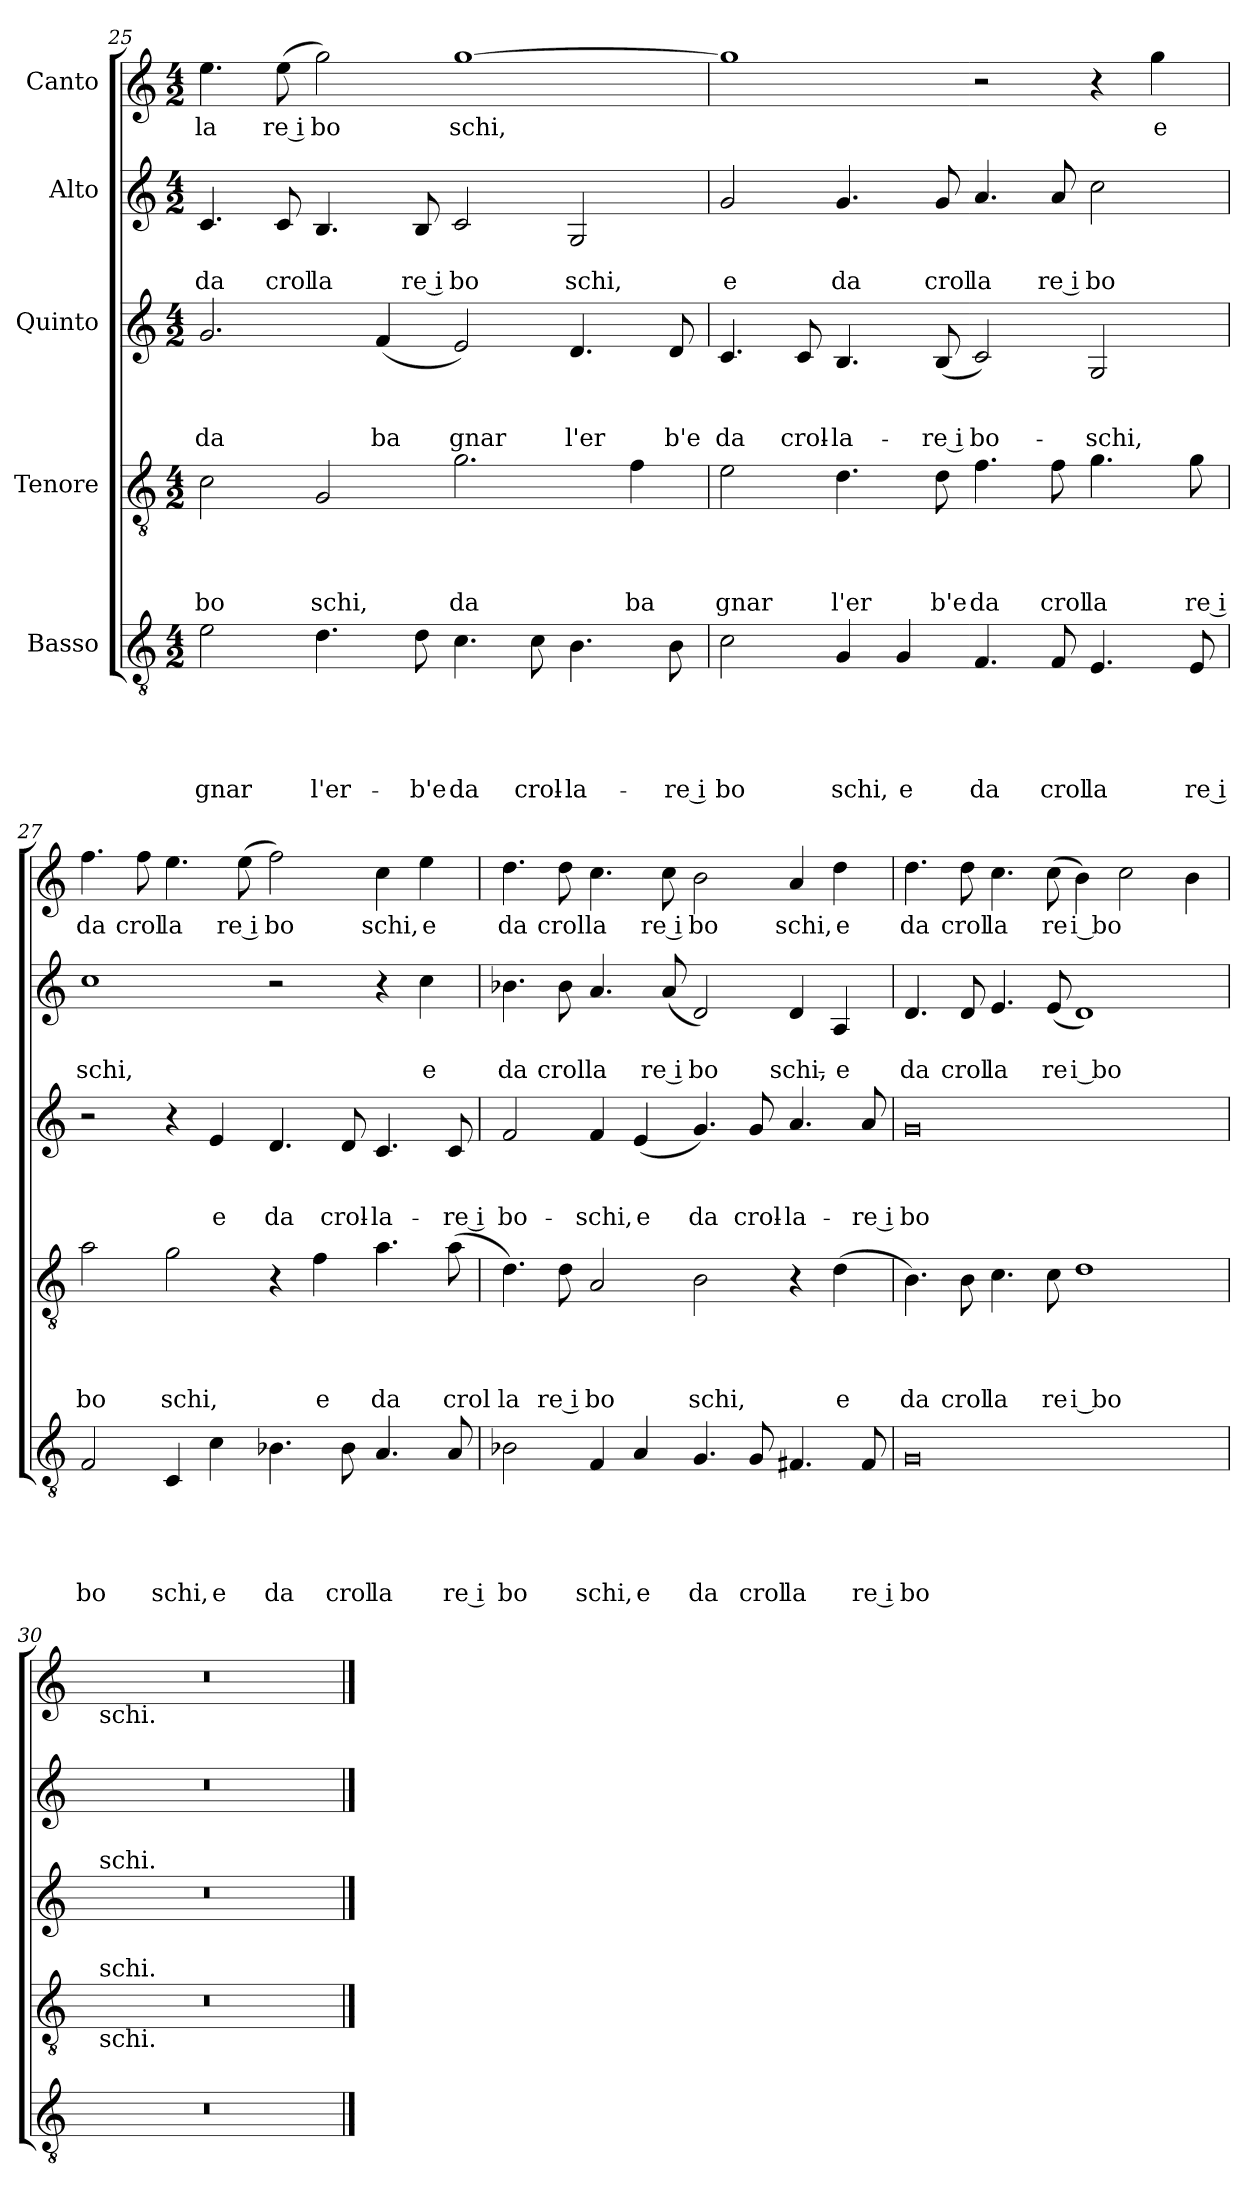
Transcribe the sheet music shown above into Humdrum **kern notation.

**kern	**text	**text	**text	**text	**text	**kern	**text	**text	**text	**text	**kern	**text	**text	**text	**kern	**text	**text	**kern	**text
*part5	*part5	*part5	*part5	*part5	*part5	*part4	*part4	*part4	*part4	*part4	*part3	*part3	*part3	*part3	*part2	*part2	*part2	*part1	*part1
*staff5	*staff5	*staff5	*staff5	*staff5	*staff5	*staff4	*staff4	*staff4	*staff4	*staff4	*staff3	*staff3	*staff3	*staff3	*staff2	*staff2	*staff2	*staff1	*staff1
*I"Basso	*	*	*	*	*	*I"Tenore	*	*	*	*	*I"Quinto	*	*	*	*I"Alto	*	*	*I"Canto	*
*clefGv2	*	*	*	*	*	*clefGv2	*	*	*	*	*clefG2	*	*	*	*clefG2	*	*	*clefG2	*
*k[]	*	*	*	*	*	*k[]	*	*	*	*	*k[]	*	*	*	*k[]	*	*	*k[]	*
*C:	*	*	*	*	*	*C:	*	*	*	*	*C:	*	*	*	*C:	*	*	*C:	*
*M4/2	*	*	*	*	*	*M4/2	*	*	*	*	*M4/2	*	*	*	*M4/2	*	*	*M4/2	*
=25	=25	=25	=25	=25	=25	=25	=25	=25	=25	=25	=25	=25	=25	=25	=25	=25	=25	=25	=25
!	!	!	!	!	!LO:LY:b	!	!	!	!	!LO:LY:b	!	!	!	!LO:LY:b	!	!	!LO:LY:b	!	!LO:LY:b
2e\	.	.	.	.	-gnar	2c\	.	.	.	bo	2.g/	.	.	da	4.c/	.	da	4.ee\	la
!	!	!	!	!	!	!	!	!	!	!	!	!	!	!	!	!	!LO:LY:b	!	!LO:LY:b:rj
.	.	.	.	.	.	.	.	.	.	.	.	.	.	.	8c/	.	crol	(<8ee\	re i
!	!	!	!	!	!LO:LY:b	!	!	!	!	!LO:LY:b	!	!	!	!	!	!	!LO:LY:b	!	!LO:LY:b
4.d\	.	.	.	.	l'er-	2G/	.	.	.	schi,	.	.	.	.	4.B/	.	la	2gg\)	bo
!	!	!	!	!	!	!	!	!	!	!	!	!	!	!LO:LY:b	!	!	!	!	!
.	.	.	.	.	.	.	.	.	.	.	(4f/	.	.	ba	.	.	.	.	.
!	!	!	!	!	!LO:LY:b	!	!	!	!	!	!	!	!	!	!	!	!LO:LY:b:rj	!	!
8d\	.	.	.	.	-b'e	.	.	.	.	.	.	.	.	.	8B/	.	re i	.	.
!	!	!	!	!	!LO:LY:b	!	!	!	!	!LO:LY:b	!	!	!	!LO:LY:b	!	!	!LO:LY:b	!	!LO:LY:b
4.c\	.	.	.	.	da	2.g\	.	.	.	da	2e/)	.	.	gnar	2c/	.	bo	[<1gg	schi,
!	!	!	!	!	!LO:LY:b	!	!	!	!	!	!	!	!	!	!	!	!	!	!
8c\	.	.	.	.	crol-	.	.	.	.	.	.	.	.	.	.	.	.	.	.
!	!	!	!	!	!LO:LY:b	!	!	!	!	!	!	!	!	!LO:LY:b	!	!	!LO:LY:b	!	!
4.B\	.	.	.	.	-la-	.	.	.	.	.	4.d/	.	.	l'er	2G/	.	schi,	.	.
!	!	!	!	!	!	!	!	!	!	!LO:LY:b	!	!	!	!	!	!	!	!	!
.	.	.	.	.	.	4f\	.	.	.	ba	.	.	.	.	.	.	.	.	.
!	!	!	!	!	!LO:LY:b:rj	!	!	!	!	!	!	!	!	!LO:LY:b	!	!	!	!	!
8B\	.	.	.	.	-re i	.	.	.	.	.	8d/	.	.	b'e	.	.	.	.	.
!!LO:LB:g=z
=26	=26	=26	=26	=26	=26	=26	=26	=26	=26	=26	=26	=26	=26	=26	=26	=26	=26	=26	=26
!	!	!	!	!	!LO:LY:b	!	!	!	!	!LO:LY:b	!	!	!	!LO:LY:b	!	!	!LO:LY:b	!	!
2c\	.	.	.	.	bo	2e\	.	.	.	gnar	4.c/	.	.	da	2g/	.	e	1gg]	.
!	!	!	!	!	!	!	!	!	!	!	!	!	!	!LO:LY:b	!	!	!	!	!
.	.	.	.	.	.	.	.	.	.	.	8c/	.	.	crol-	.	.	.	.	.
!	!	!	!	!	!LO:LY:b	!	!	!	!	!LO:LY:b	!	!	!	!LO:LY:b	!	!	!LO:LY:b	!	!
4G/	.	.	.	.	schi,	4.d\	.	.	.	l'er	4.B/	.	.	-la-	4.g/	.	da	.	.
!	!	!	!	!	!LO:LY:b	!	!	!	!	!	!	!	!	!	!	!	!	!	!
4G/	.	.	.	.	e	.	.	.	.	.	.	.	.	.	.	.	.	.	.
!	!	!	!	!	!	!	!	!	!	!LO:LY:b	!	!	!	!LO:LY:b:rj	!	!	!LO:LY:b	!	!
.	.	.	.	.	.	8d\	.	.	.	b'e	(<8B/	.	.	-re i	8g/	.	crol	.	.
!	!	!	!	!	!LO:LY:b	!	!	!	!	!LO:LY:b	!	!	!	!LO:LY:b	!	!	!LO:LY:b	!	!
4.F/	.	.	.	.	da	4.f\	.	.	.	da	2c/)	.	.	bo-	4.a/	.	la	2r	.
!	!	!	!	!	!LO:LY:b	!	!	!	!	!LO:LY:b	!	!	!	!	!	!	!LO:LY:b:rj	!	!
8F/	.	.	.	.	crol	8f\	.	.	.	crol	.	.	.	.	8a/	.	re i	.	.
!	!	!	!	!	!LO:LY:b	!	!	!	!	!LO:LY:b	!	!	!	!LO:LY:b	!	!	!LO:LY:b	!	!
4.E/	.	.	.	.	la	4.g\	.	.	.	la	2G/	.	.	-schi,	2cc\	.	bo	4r	.
!	!	!	!	!	!	!	!	!	!	!	!	!	!	!	!	!	!	!	!LO:LY:b
.	.	.	.	.	.	.	.	.	.	.	.	.	.	.	.	.	.	4gg\	e
!	!	!	!	!	!LO:LY:b:rj	!	!	!	!	!LO:LY:b:rj	!	!	!	!	!	!	!	!	!
8E/	.	.	.	.	re i	8g\	.	.	.	re i	.	.	.	.	.	.	.	.	.
=27	=27	=27	=27	=27	=27	=27	=27	=27	=27	=27	=27	=27	=27	=27	=27	=27	=27	=27	=27
!	!	!	!	!	!LO:LY:b	!	!	!	!	!LO:LY:b	!	!	!	!	!	!	!LO:LY:b	!	!LO:LY:b
2F/	.	.	.	.	bo	2a\	.	.	.	bo	2r	.	.	.	1cc	.	schi,	4.ff\	da
!	!	!	!	!	!	!	!	!	!	!	!	!	!	!	!	!	!	!	!LO:LY:b
.	.	.	.	.	.	.	.	.	.	.	.	.	.	.	.	.	.	8ff\	crol
!	!	!	!	!	!LO:LY:b	!	!	!	!	!LO:LY:b	!	!	!	!	!	!	!	!	!LO:LY:b
4C/	.	.	.	.	schi,	2g\	.	.	.	schi,	4r	.	.	.	.	.	.	4.ee\	la
!	!	!	!	!	!LO:LY:b	!	!	!	!	!	!	!	!	!LO:LY:b	!	!	!	!	!
4c\	.	.	.	.	e	.	.	.	.	.	4e/	.	.	e	.	.	.	.	.
!	!	!	!	!	!	!	!	!	!	!	!	!	!	!	!	!	!	!	!LO:LY:b:rj
.	.	.	.	.	.	.	.	.	.	.	.	.	.	.	.	.	.	(<8ee\	re i
!	!	!	!	!	!LO:LY:b	!	!	!	!	!	!	!	!	!LO:LY:b	!	!	!	!	!LO:LY:b
4.B-X\	.	.	.	.	da	4r	.	.	.	.	4.d/	.	.	da	2r	.	.	2ff\)	bo
!	!	!	!	!	!	!	!	!	!	!LO:LY:b	!	!	!	!	!	!	!	!	!
.	.	.	.	.	.	4f\	.	.	.	e	.	.	.	.	.	.	.	.	.
!	!	!	!	!	!LO:LY:b	!	!	!	!	!	!	!	!	!LO:LY:b	!	!	!	!	!
8B-\	.	.	.	.	crol	.	.	.	.	.	8d/	.	.	crol-	.	.	.	.	.
!	!	!	!	!	!LO:LY:b	!	!	!	!	!LO:LY:b	!	!	!	!LO:LY:b	!	!	!	!	!LO:LY:b
4.A/	.	.	.	.	la	4.a\	.	.	.	da	4.c/	.	.	-la-	4r	.	.	4cc\	schi,
!	!	!	!	!	!	!	!	!	!	!	!	!	!	!	!	!	!LO:LY:b	!	!LO:LY:b
.	.	.	.	.	.	.	.	.	.	.	.	.	.	.	4cc\	.	e	4ee\	e
!	!	!	!	!	!LO:LY:b:rj	!	!	!	!	!LO:LY:b	!	!	!	!LO:LY:b:rj	!	!	!	!	!
8A/	.	.	.	.	re i	(>8a\	.	.	.	crol	8c/	.	.	-re i	.	.	.	.	.
=28	=28	=28	=28	=28	=28	=28	=28	=28	=28	=28	=28	=28	=28	=28	=28	=28	=28	=28	=28
!	!	!	!	!	!LO:LY:b	!	!	!	!	!LO:LY:b	!	!	!	!LO:LY:b	!	!	!LO:LY:b	!	!LO:LY:b
2B-X\	.	.	.	.	bo	4.d\)	.	.	.	la	2f/	.	.	bo-	4.b-X\	.	da	4.dd\	da
!	!	!	!	!	!	!	!	!	!	!LO:LY:b:rj	!	!	!	!	!	!	!LO:LY:b	!	!LO:LY:b
.	.	.	.	.	.	8d\	.	.	.	re i	.	.	.	.	8b-\	.	crol	8dd\	crol
!	!	!	!	!	!LO:LY:b	!	!	!	!	!LO:LY:b	!	!	!	!LO:LY:b	!	!	!LO:LY:b	!	!LO:LY:b
4F/	.	.	.	.	schi,	2A/	.	.	.	bo	4f/	.	.	-schi,	4.a/	.	la	4.cc\	la
!	!	!	!	!	!LO:LY:b	!	!	!	!	!	!	!	!	!LO:LY:b	!	!	!	!	!
4A/	.	.	.	.	e	.	.	.	.	.	(4e/	.	.	e	.	.	.	.	.
!	!	!	!	!	!	!	!	!	!	!	!	!	!	!	!	!	!LO:LY:b:rj	!	!LO:LY:b:rj
.	.	.	.	.	.	.	.	.	.	.	.	.	.	.	(8a/	.	re i	8cc\	re i
!	!	!	!	!	!LO:LY:b	!	!	!	!	!LO:LY:b	!	!	!	!LO:LY:b	!	!	!LO:LY:b	!	!LO:LY:b
4.G/	.	.	.	.	da	2B\	.	.	.	schi,	4.g/)	.	.	da	2d/)	.	bo	2b\	bo
!	!	!	!	!	!LO:LY:b	!	!	!	!	!	!	!	!	!LO:LY:b	!	!	!	!	!
8G/	.	.	.	.	crol	.	.	.	.	.	8g/	.	.	crol-	.	.	.	.	.
!	!	!	!	!	!LO:LY:b	!	!	!	!	!	!	!	!	!LO:LY:b	!	!	!LO:LY:b	!	!LO:LY:b
4.F#X/	.	.	.	.	la	4r	.	.	.	.	4.a/	.	.	-la-	4d/	.	schi,-	4a/	schi,
!	!	!	!	!	!	!	!	!	!	!LO:LY:b	!	!	!	!	!	!	!LO:LY:b	!	!LO:LY:b
.	.	.	.	.	.	(>4d\	.	.	.	e	.	.	.	.	4A/	.	-e	4dd\	e
!	!	!	!	!	!LO:LY:b:rj	!	!	!	!	!	!	!	!	!LO:LY:b:rj	!	!	!	!	!
8F#/	.	.	.	.	re i	.	.	.	.	.	8a/	.	.	-re i	.	.	.	.	.
=29	=29	=29	=29	=29	=29	=29	=29	=29	=29	=29	=29	=29	=29	=29	=29	=29	=29	=29	=29
!	!	!	!	!	!LO:LY:b	!	!	!	!	!LO:LY:b	!	!	!	!LO:LY:b	!	!	!LO:LY:b	!	!LO:LY:b
0G	.	.	.	.	bo	4.B\)	.	.	.	da	0g	.	.	bo-	4.d/	.	da	4.dd\	da
!	!	!	!	!	!	!	!	!	!	!LO:LY:b	!	!	!	!	!	!	!LO:LY:b	!	!LO:LY:b
.	.	.	.	.	.	8B\	.	.	.	crol	.	.	.	.	8d/	.	crol	8dd\	crol
!	!	!	!	!	!	!	!	!	!	!LO:LY:b	!	!	!	!	!	!	!LO:LY:b	!	!LO:LY:b
.	.	.	.	.	.	4.c\	.	.	.	la	.	.	.	.	4.e/	.	la	4.cc\	la
!	!	!	!	!	!	!	!	!	!	!LO:LY:b:rj	!	!	!	!	!	!	!LO:LY:b:rj	!	!LO:LY:b:rj
.	.	.	.	.	.	8c\	.	.	.	re	.	.	.	.	(<8e/	.	re	(<8cc\	re
!	!	!	!	!	!	!	!	!	!	!LO:LY:b:rj	!	!	!	!	!	!	!LO:LY:b:rj	!	!LO:LY:b:rj
.	.	.	.	.	.	1d	.	.	.	i bo	.	.	.	.	1d)	.	i bo	4b\)	i bo
.	.	.	.	.	.	.	.	.	.	.	.	.	.	.	.	.	.	2cc\	.
.	.	.	.	.	.	.	.	.	.	.	.	.	.	.	.	.	.	4b\	.
=30	=30	=30	=30	=30	=30	=30	=30	=30	=30	=30	=30	=30	=30	=30	=30	=30	=30	=30	=30
*	*	*	*	*	*	*^	*	*	*	*	*^	*	*	*	*	*	*	*^	*
0r	.	.	.	.	.	0r	16.ryy	.	.	.	.	0r	16.ryy	.	.	.	0r	.	.	0r	16.ryy	.
!	!	!	!	!	!	!	!	!	!	!	!	!	!	!	!	!	!	!	!	!	!LO:TX:b:t=schi.	!
!	!	!	!	!	!	!	!	!	!	!	!	!	!LO:TX:a:t=schi.	!	!	!	!	!	!	!	!	!
!	!	!	!	!	!	!	!LO:TX:b:t=schi.	!	!	!	!	!	!	!	!	!	!	!	!	!	!	!
!	!	!	!	!	!	!	!LO:TX:a:t=schi.	!	!	!	!	!	!	!	!	!	!	!	!	!	!	!
.	.	.	.	.	.	.	1ryy	.	.	.	.	.	1ryy	.	.	.	.	.	.	.	1ryy	.
.	.	.	.	.	.	.	2ryy	.	.	.	.	.	2ryy	.	.	.	.	.	.	.	2ryy	.
.	.	.	.	.	.	.	4ryy	.	.	.	.	.	4ryy	.	.	.	.	.	.	.	4ryy	.
.	.	.	.	.	.	.	8ryy	.	.	.	.	.	8ryy	.	.	.	.	.	.	.	8ryy	.
.	.	.	.	.	.	.	32ryy	.	.	.	.	.	32ryy	.	.	.	.	.	.	.	32ryy	.
*	*	*	*	*	*	*v	*v	*	*	*	*	*	*	*	*	*	*	*	*	*v	*v	*
*	*	*	*	*	*	*	*	*	*	*	*v	*v	*	*	*	*	*	*	*	*
==	==	==	==	==	==	==	==	==	==	==	==	==	==	==	==	==	==	==	==
*-	*-	*-	*-	*-	*-	*-	*-	*-	*-	*-	*-	*-	*-	*-	*-	*-	*-	*-	*-
